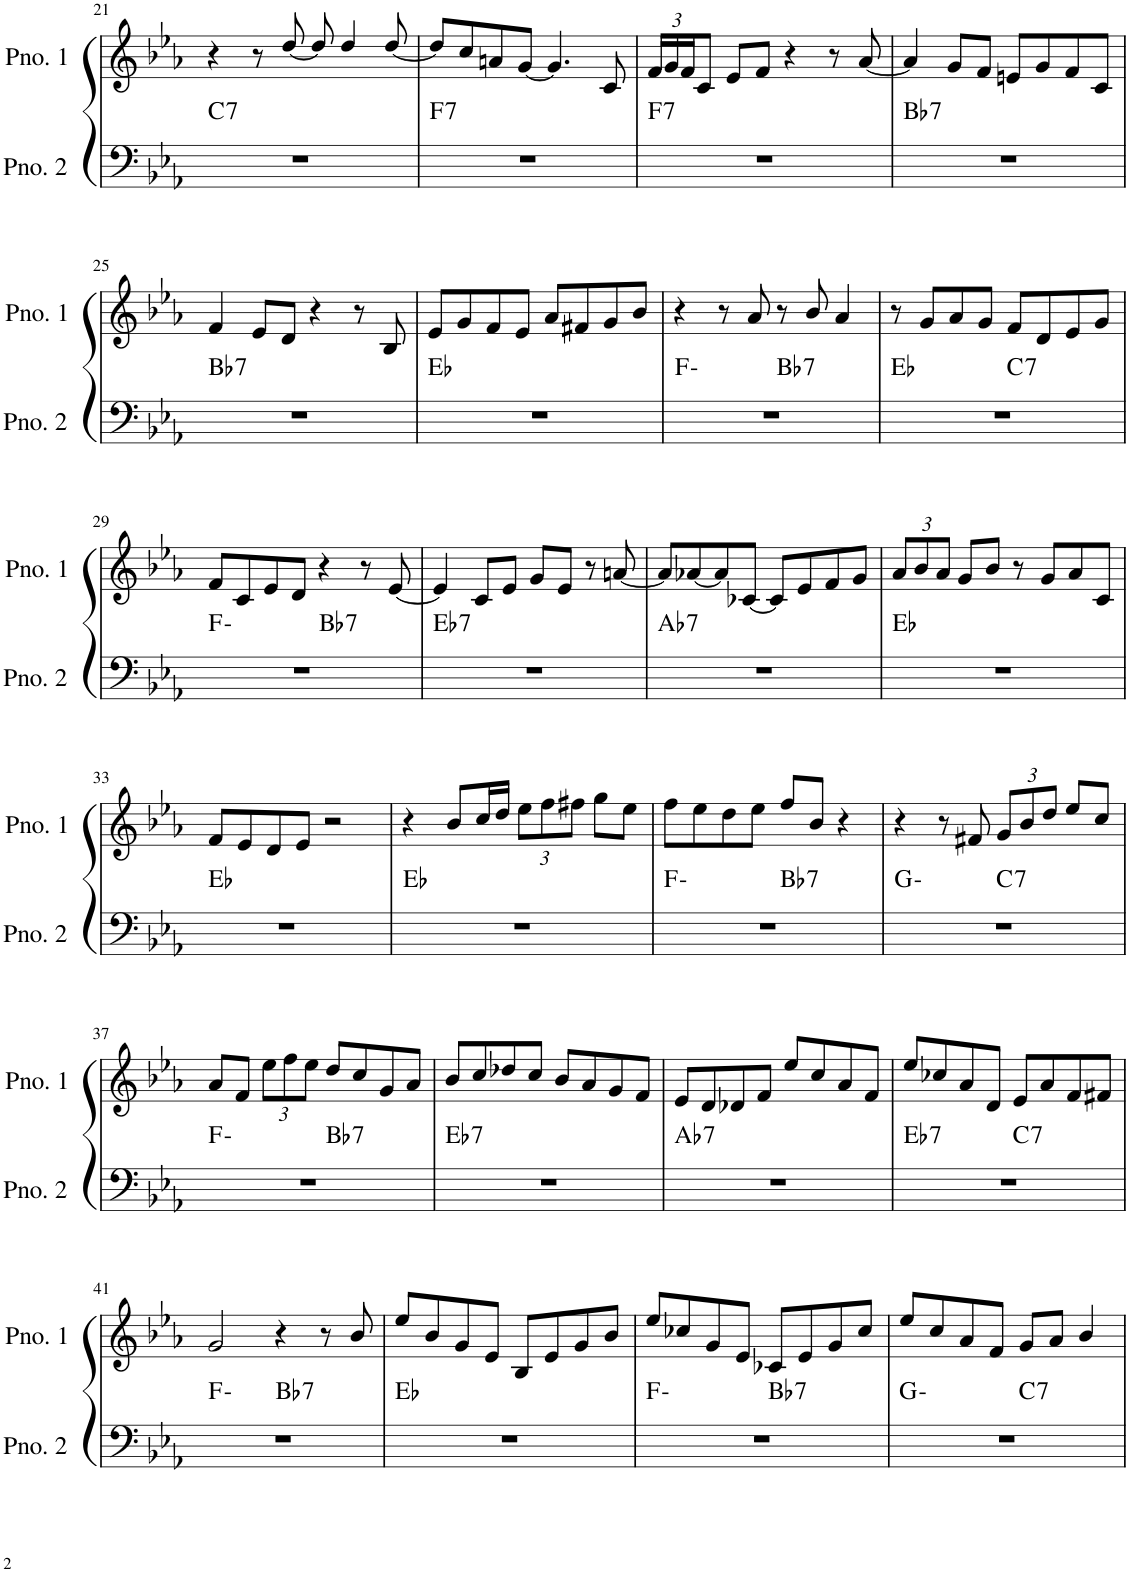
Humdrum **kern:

**kern	**harte	**kern
*part2	*part2	*part1
*staff2	*	*staff1
*I"ピアノ 2	*	*I"ピアノ 1
!!LO:PB:g=z
*clefF4	*	*clefG2
*k[b-e-a-]	*	*k[b-e-a-]
*M4/4	*	*M4/4
=21	=21	=21
!	!LO:H:kt=7	!
1r	C:7	4r
.	.	8r
.	.	[8dd/
.	.	8dd/]
.	.	4dd/
.	.	[8dd/
=22	=22	=22
!	!LO:H:kt=7	!
1r	F:7	8dd/L]
.	.	8cc/
.	.	8an/
.	.	[8g/J
.	.	4.g/]
.	.	8c/
=23	=23	=23
*	*	*Xbrackettup
!	!LO:H:kt=7	!
1r	F:7	24f/LL
.	.	24g/
.	.	24f/J
.	.	8c/J
.	.	8e-/L
.	.	8f/J
.	.	4r
.	.	8r
.	.	[8a-/
=24	=24	=24
!	!LO:H:kt=7	!
1r	Bb:7	4a-/]
.	.	8g/L
.	.	8f/J
.	.	8en/L
.	.	8g/
.	.	8f/
.	.	8c/J
!!LO:LB:g=z
=25	=25	=25
!	!LO:H:kt=7	!
1r	Bb:7	4f/
.	.	8e-/L
.	.	8d/J
.	.	4r
.	.	8r
.	.	8B-/
=26	=26	=26
1r	Eb:maj	8e-/L
.	.	8g/
.	.	8f/
.	.	8e-/J
.	.	8a-/L
.	.	8f#X/
.	.	8g/
.	.	8b-/J
=27	=27	=27
*^	*	*
1r	2ryy	F:min	4r
.	.	.	8r
.	.	.	8a-/
!	!	!LO:H:kt=7	!
.	2ryy	Bb:7	8r
.	.	.	8b-/
.	.	.	4a-/
=28	=28	=28	=28
1r	2ryy	Eb:maj	8r
.	.	.	8g/L
.	.	.	8a-/
.	.	.	8g/J
!	!	!LO:H:kt=7	!
.	2ryy	C:7	8f/L
.	.	.	8d/
.	.	.	8e-/
.	.	.	8g/J
!!LO:LB:g=z
=29	=29	=29	=29
1r	2ryy	F:min	8f/L
.	.	.	8c/
.	.	.	8e-/
.	.	.	8d/J
!	!	!LO:H:kt=7	!
.	2ryy	Bb:7	4r
.	.	.	8r
.	.	.	[8e-/
=30	=30	=30	=30
!	!	!LO:H:kt=7	!
*v	*v	*	*
1r	Eb:7	4e-/]
.	.	8c/L
.	.	8e-/J
.	.	8g/L
.	.	8e-/J
.	.	8r
.	.	[8an/
=31	=31	=31
!	!LO:H:kt=7	!
1r	Ab:7	8a/L]
.	.	[8a-X/
.	.	8a-/]
.	.	[8c-X/J
.	.	8c-/L]
.	.	8e-/
.	.	8f/
.	.	8g/J
=32	=32	=32
1r	Eb:maj	12a-/L
.	.	12b-/
.	.	12a-/J
.	.	8g/L
.	.	8b-/J
.	.	8r
.	.	8g/L
.	.	8a-/
.	.	8c/J
!!LO:LB:g=z
=33	=33	=33
1r	Eb:maj	8f/L
.	.	8e-/
.	.	8d/
.	.	8e-/J
.	.	2r
=34	=34	=34
1r	Eb:maj	4r
.	.	8b-/L
.	.	16cc/L
.	.	16dd/JJ
.	.	12ee-\L
.	.	12ff\
.	.	12ff#X\J
.	.	8gg\L
.	.	8ee-\J
=35	=35	=35
*^	*	*
1r	2ryy	F:min	8ff\L
.	.	.	8ee-\
.	.	.	8dd\
.	.	.	8ee-\J
!	!	!LO:H:kt=7	!
.	2ryy	Bb:7	8ff/L
.	.	.	8b-/J
.	.	.	4r
=36	=36	=36	=36
1r	2ryy	G:min	4r
.	.	.	8r
.	.	.	8f#X/
!	!	!LO:H:kt=7	!
.	2ryy	C:7	12g/L
.	.	.	12b-/
.	.	.	12dd/J
.	.	.	8ee-/L
.	.	.	8cc/J
!!LO:LB:g=z
=37	=37	=37	=37
1r	2ryy	F:min	8a-/L
.	.	.	8f/J
.	.	.	12ee-\L
.	.	.	12ff\
.	.	.	12ee-\J
!	!	!LO:H:kt=7	!
.	2ryy	Bb:7	8dd/L
.	.	.	8cc/
.	.	.	8g/
.	.	.	8a-/J
=38	=38	=38	=38
!	!	!LO:H:kt=7	!
*v	*v	*	*
1r	Eb:7	8b-/L
.	.	8cc/
.	.	8dd-X/
.	.	8cc/J
.	.	8b-/L
.	.	8a-/
.	.	8g/
.	.	8f/J
=39	=39	=39
!	!LO:H:kt=7	!
1r	Ab:7	8e-/L
.	.	8d/
.	.	8d-X/
.	.	8f/J
.	.	8ee-/L
.	.	8cc/
.	.	8a-/
.	.	8f/J
=40	=40	=40
!	!LO:H:kt=7	!
*^	*	*
1r	2ryy	Eb:7	8ee-/L
.	.	.	8cc-X/
.	.	.	8a-/
.	.	.	8d/J
!	!	!LO:H:kt=7	!
.	2ryy	C:7	8e-/L
.	.	.	8a-/
.	.	.	8f/
.	.	.	8f#X/J
!!LO:LB:g=z
=41	=41	=41	=41
1r	2ryy	F:min	2g/
!	!	!LO:H:kt=7	!
.	2ryy	Bb:7	4r
.	.	.	8r
.	.	.	8b-/
*v	*v	*	*
=42	=42	=42
1r	Eb:maj	8ee-/L
.	.	8b-/
.	.	8g/
.	.	8e-/J
.	.	8B-/L
.	.	8e-/
.	.	8g/
.	.	8b-/J
=43	=43	=43
*^	*	*
1r	2ryy	F:min	8ee-/L
.	.	.	8cc-X/
.	.	.	8g/
.	.	.	8e-/J
!	!	!LO:H:kt=7	!
.	2ryy	Bb:7	8c-X/L
.	.	.	8e-/
.	.	.	8g/
.	.	.	8cc-/J
=44	=44	=44	=44
1r	2ryy	G:min	8ee-/L
.	.	.	8cc/
.	.	.	8a-/
.	.	.	8f/J
!	!	!LO:H:kt=7	!
.	2ryy	C:7	8g/L
.	.	.	8a-/J
.	.	.	4b-/
*v	*v	*	*
=	=	=
*-	*-	*-
